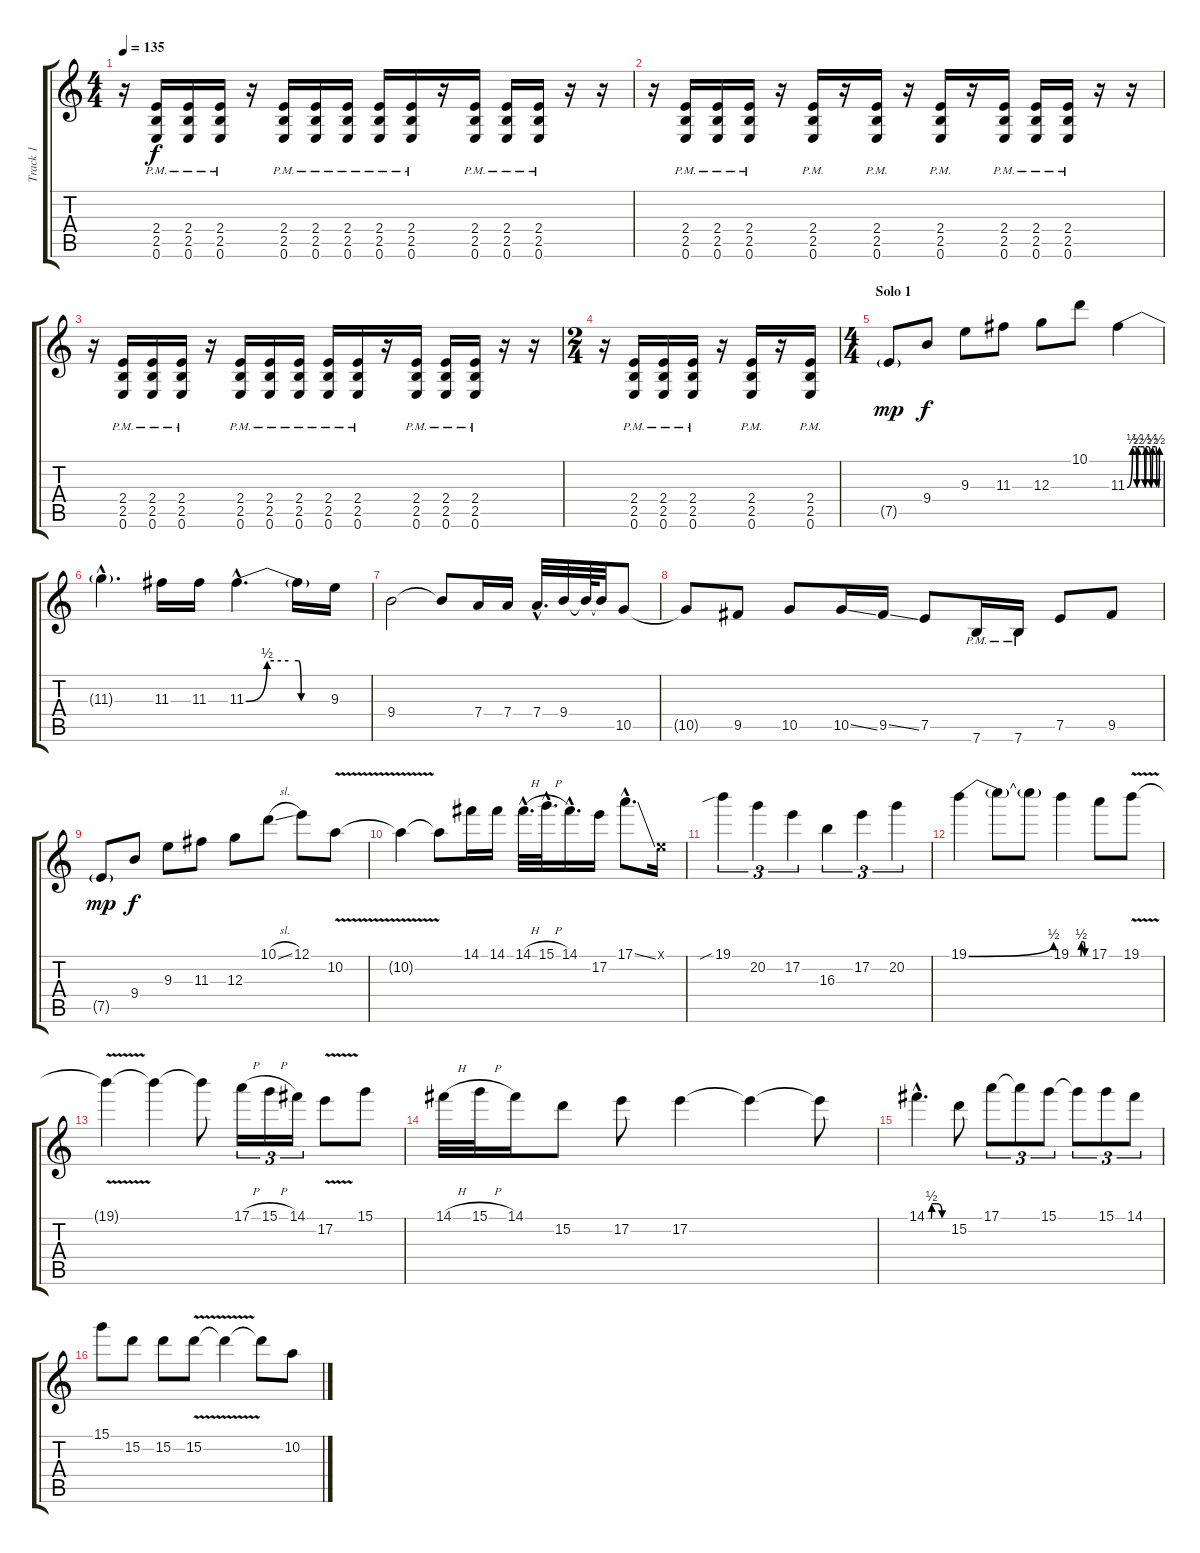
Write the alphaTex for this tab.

\track ("Track 1" "Track 1") {instrument distortionguitar}
\staff {score tabs}
\tuning (E4 B3 G3 D3 A2 E2) {hide}
\ts (4 4)
\tempo 135
\clef g2
\ks c
r.16{dy f} (2.4{pm} 2.5{pm} 0.6{pm}).16 (2.4{pm} 2.5{pm} 0.6{pm}).16 (2.4{pm} 2.5{pm} 0.6{pm}).16 r.16 (2.4{pm} 2.5{pm} 0.6{pm}).16 (2.4{pm} 2.5{pm} 0.6{pm}).16 (2.4{pm} 2.5{pm} 0.6{pm}).16 (2.4{pm} 2.5{pm} 0.6{pm}).16 (2.4{pm} 2.5{pm} 0.6{pm}).16 r.16 (2.4{pm} 2.5{pm} 0.6{pm}).16 (2.4{pm} 2.5{pm} 0.6{pm}).16 (2.4{pm} 2.5{pm} 0.6{pm}).16 r.16 r.16 |
r.16 (2.4{pm} 2.5{pm} 0.6{pm}).16 (2.4{pm} 2.5{pm} 0.6{pm}).16 (2.4{pm} 2.5{pm} 0.6{pm}).16 r.16 (2.4{pm} 2.5{pm} 0.6{pm}).16 r.16 (2.4{pm} 2.5{pm} 0.6{pm}).16 r.16 (2.4{pm} 2.5{pm} 0.6{pm}).16 r.16 (2.4{pm} 2.5{pm} 0.6{pm}).16 (2.4{pm} 2.5{pm} 0.6{pm}).16 (2.4{pm} 2.5{pm} 0.6{pm}).16 r.16 r.16 |
r.16 (2.4{pm} 2.5{pm} 0.6{pm}).16 (2.4{pm} 2.5{pm} 0.6{pm}).16 (2.4{pm} 2.5{pm} 0.6{pm}).16 r.16 (2.4{pm} 2.5{pm} 0.6{pm}).16 (2.4{pm} 2.5{pm} 0.6{pm}).16 (2.4{pm} 2.5{pm} 0.6{pm}).16 (2.4{pm} 2.5{pm} 0.6{pm}).16 (2.4{pm} 2.5{pm} 0.6{pm}).16 r.16 (2.4{pm} 2.5{pm} 0.6{pm}).16 (2.4{pm} 2.5{pm} 0.6{pm}).16 (2.4{pm} 2.5{pm} 0.6{pm}).16 r.16 r.16 |
\ts (2 4)
r.16 (2.4{pm} 2.5{pm} 0.6{pm}).16 (2.4{pm} 2.5{pm} 0.6{pm}).16 (2.4{pm} 2.5{pm} 0.6{pm}).16 r.16 (2.4{pm} 2.5{pm} 0.6{pm}).16 r.16 (2.4{pm} 2.5{pm} 0.6{pm}).16 |
\ts (4 4)
\section ("" "Solo 1")
7.5{g}.8{dy mp volume 16} 9.4.8{dy f} 9.3.8 11.3.8 12.3.8 10.1.8 11.3{be (custom 0 0 10 2 14 2 16 2 18 0 20 2 22 2 25 2 28 2 30 2 33 0 35 2 38 2 40 2 44 0 47 2 50 2 53 2 55 0 58 0 60 2)}.4 |
11.3{hac t}.4{d} 11.3.16 11.3.16 11.3{be (custom 0 0 15 2 30 2 37 2 39 0 45 0 60 0) hac}.4{d instrument guitarharmonics} 11.3{t}.16{instrument distortionguitar} 9.3.16 |
9.4.2 9.4{t}.8 7.4.16 7.4.16 7.4{hac}.32{d} 9.4.32 9.4{t}.64 9.4{t}.32 10.5.8 |
10.5{t}.8 9.5.8 10.5.8 10.5{ss}.16 9.5{ss}.16 7.5.8 7.6{pm}.16 7.6{pm}.16 7.5.8 9.5.8 |
7.5{g}.8{dy mp} 9.4.8{dy f} 9.3.8 11.3.8 12.3.8 10.1{sl}.8 12.1.8 10.2{v}.8 |
10.2{t}.4 10.2{t}.8 14.1.16 14.1.16 14.1{h hac}.32{d} 15.1{h hac}.32{d} 14.1{hac}.16{d} 17.2.16 17.1{ss hac}.8{d} 0.1{x}.16 |
19.1{sib}.4{tu (3 2)} 20.2.4{tu (3 2)} 17.2.4{tu (3 2)} 16.3.4{tu (3 2)} 17.2.4{tu (3 2)} 20.2.4{tu (3 2)} |
19.1{be (bend 0 0 60 2)}.4 19.1{t}.8 19.1{t}.8 19.1{be (custom 0 0 15 0 18 0 20 0 27 0 30 0 35 0 37 2 45 2 50 0 60 0)}.4 17.1.8 19.1{v}.8 |
19.1{t}.4 19.1{t}.4 19.1{t}.8 17.1{h}.16{tu (3 2)} 15.1{h}.16{tu (3 2)} 14.1.16{tu (3 2)} 17.2{v}.8 15.1.8 |
14.1{h}.32 15.1{h}.32 14.1.16 15.2.8 17.2.8 17.2.4 17.2{t}.4 17.2{t}.8 |
14.1{be (custom 0 0 13 0 15 2 30 2 45 0 60 0) hac}.4{d} 15.2.8 17.1.8{tu (3 2)} 17.1{t}.8{tu (3 2)} 15.1.8{tu (3 2)} 15.1{t}.8{tu (3 2)} 15.1.8{tu (3 2)} 14.1.8{tu (3 2)} |
15.1.8 15.2.8 15.2.8 15.2{v}.8{instrument guitarharmonics} 15.2{t}.4 15.2{t}.8{instrument distortionguitar} 10.2.8
